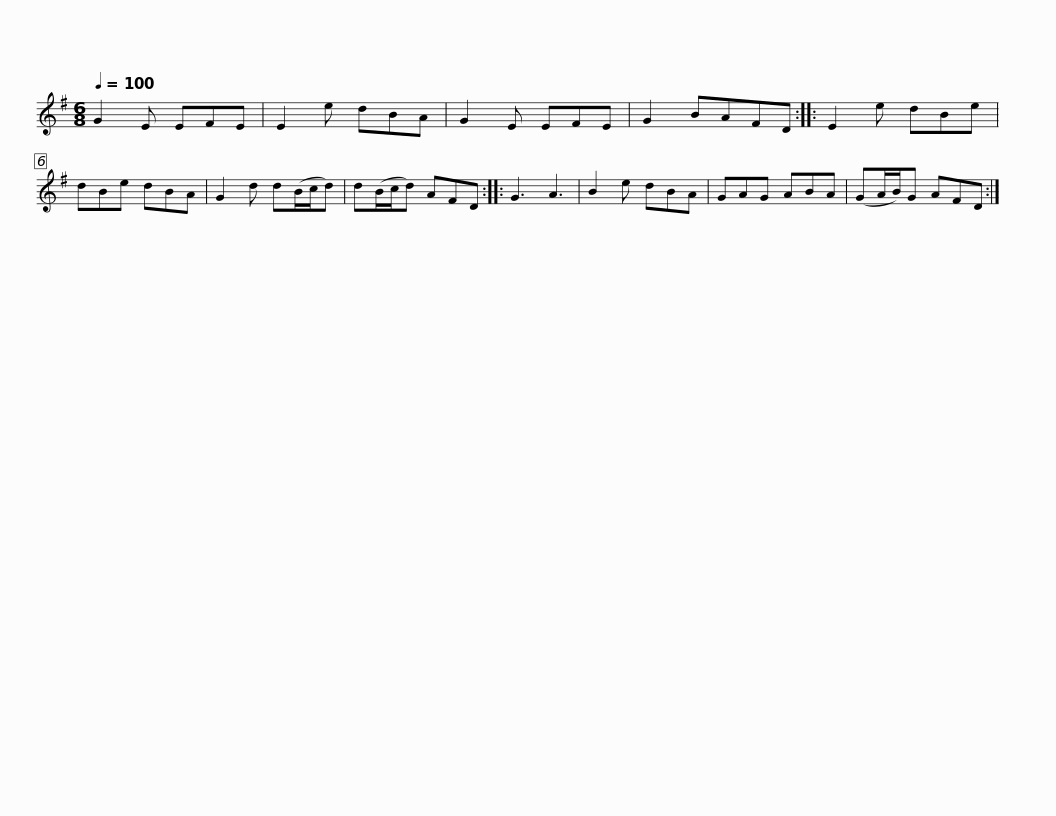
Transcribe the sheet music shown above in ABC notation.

X:1
L:1/8
Q:1/4=100
M:6/8
I:linebreak $
K:Emin
V:1 treble
V:1
 G2 E EFE | E2 e dBA | G2 E EFE | G2 BAFD :: E2 e dBe | %5
 dBe dBA | G2 d d(B/c/d) |$ d(B/c/d) AFD :: G3 A3 | B2 e dBA | %10
 GAG ABA | (GA/B/)G AFD :| %12
